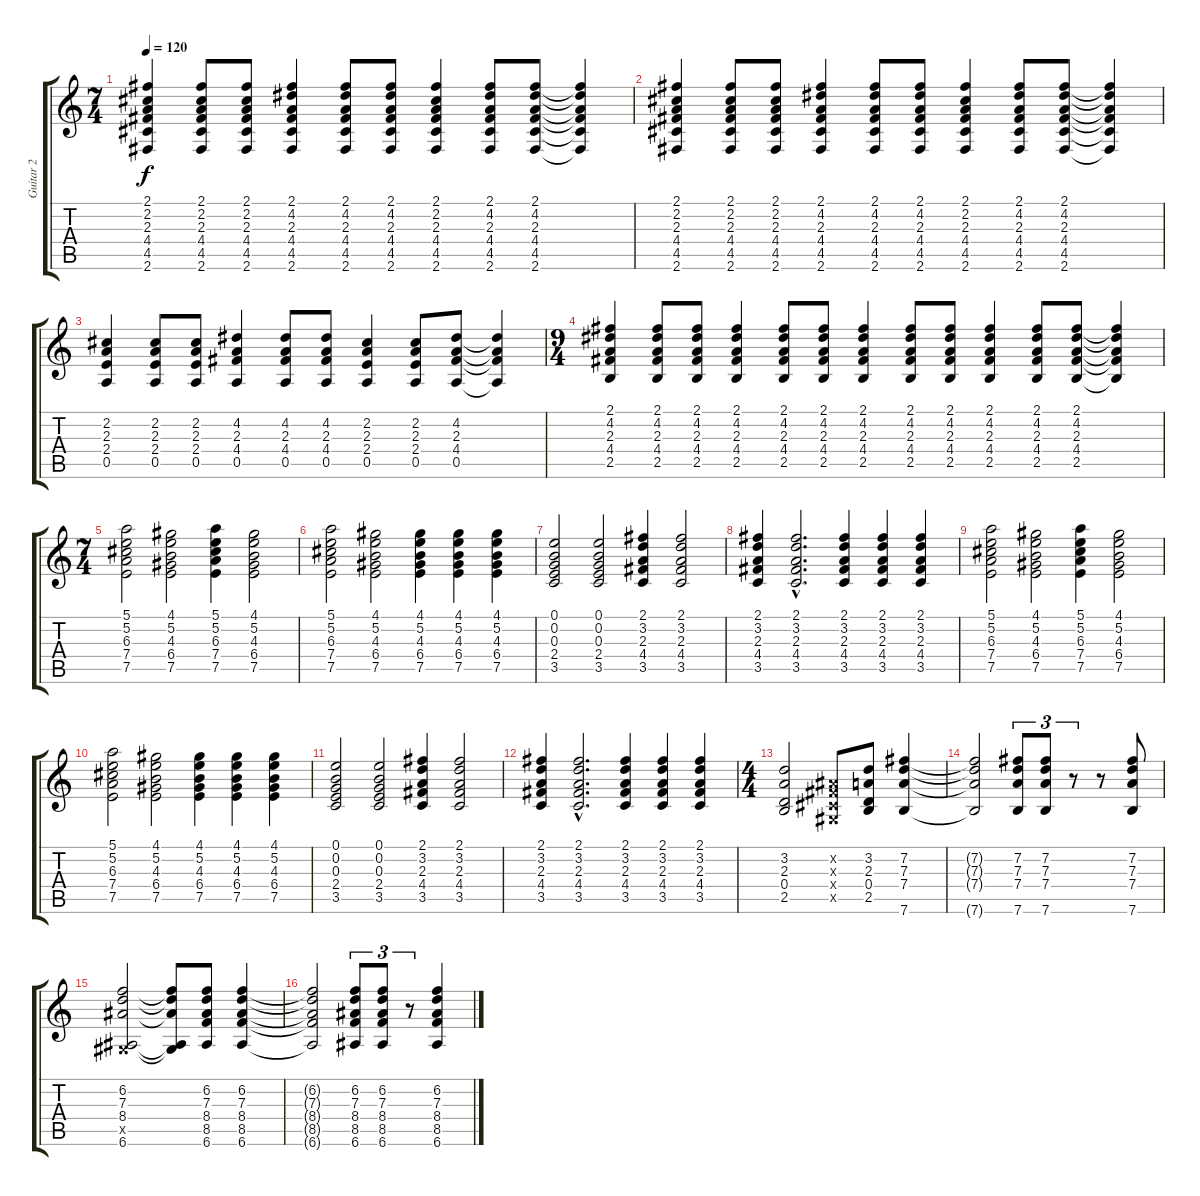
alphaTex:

\track ("Guitar 2" "Guitar 2") {instrument acousticguitarsteel}
\staff {score tabs}
\tuning (E4 B3 G3 D3 A2 E2) {hide}
\ts (7 4)
\tempo 120
\clef g2
\ks c
(2.1 2.2 2.3 4.4 4.5 2.6).4{dy f} (2.1 2.2 2.3 4.4 4.5 2.6).8 (2.1 2.2 2.3 4.4 4.5 2.6).8 (2.1 4.2 2.3 4.4 4.5 2.6).4 (2.1 4.2 2.3 4.4 4.5 2.6).8 (2.1 4.2 2.3 4.4 4.5 2.6).8 (2.1 2.2 2.3 4.4 4.5 2.6).4 (2.1 4.2 2.3 4.4 4.5 2.6).8 (2.1 4.2 2.3 4.4 4.5 2.6).8 (2.1{t} 4.2{t} 2.3{t} 4.4{t} 4.5{t} 2.6{t}).4 |
(2.1 2.2 2.3 4.4 4.5 2.6).4 (2.1 2.2 2.3 4.4 4.5 2.6).8 (2.1 2.2 2.3 4.4 4.5 2.6).8 (2.1 4.2 2.3 4.4 4.5 2.6).4 (2.1 4.2 2.3 4.4 4.5 2.6).8 (2.1 4.2 2.3 4.4 4.5 2.6).8 (2.1 2.2 2.3 4.4 4.5 2.6).4 (2.1 4.2 2.3 4.4 4.5 2.6).8 (2.1 4.2 2.3 4.4 4.5 2.6).8 (2.1{t} 4.2{t} 2.3{t} 4.4{t} 4.5{t} 2.6{t}).4 |
(2.2 2.3 2.4 0.5).4 (2.2 2.3 2.4 0.5).8 (2.2 2.3 2.4 0.5).8 (4.2 2.3 4.4 0.5).4 (4.2 2.3 4.4 0.5).8 (4.2 2.3 4.4 0.5).8 (2.2 2.3 2.4 0.5).4 (2.2 2.3 2.4 0.5).8 (4.2 2.3 4.4 0.5).8 (4.2{t} 2.3{t} 4.4{t} 0.5{t}).4 |
\ts (9 4)
(2.1 4.2 2.3 4.4 2.5).4 (2.1 4.2 2.3 4.4 2.5).8 (2.1 4.2 2.3 4.4 2.5).8 (2.1 4.2 2.3 4.4 2.5).4 (2.1 4.2 2.3 4.4 2.5).8 (2.1 4.2 2.3 4.4 2.5).8 (2.1 4.2 2.3 4.4 2.5).4 (2.1 4.2 2.3 4.4 2.5).8 (2.1 4.2 2.3 4.4 2.5).8 (2.1 4.2 2.3 4.4 2.5).4 (2.1 4.2 2.3 4.4 2.5).8 (2.1 4.2 2.3 4.4 2.5).8 (2.1{t} 4.2{t} 2.3{t} 4.4{t} 2.5{t}).4 |
\ts (7 4)
(5.1 5.2 6.3 7.4 7.5).2 (4.1 5.2 4.3 6.4 7.5).2 (5.1 5.2 6.3 7.4 7.5).4 (4.1 5.2 4.3 6.4 7.5).2 |
(5.1 5.2 6.3 7.4 7.5).2 (4.1 5.2 4.3 6.4 7.5).2 (4.1 5.2 4.3 6.4 7.5).4 (4.1 5.2 4.3 6.4 7.5).4 (4.1 5.2 4.3 6.4 7.5).4 |
(0.1 0.2 0.3 2.4 3.5).2 (0.1 0.2 0.3 2.4 3.5).2 (2.1 3.2 2.3 4.4 3.5).4 (2.1 3.2 2.3 4.4 3.5).2 |
(2.1 3.2 2.3 4.4 3.5).4 (2.1{hac} 3.2{hac} 2.3{hac} 4.4{hac} 3.5{hac}).2{d} (2.1 3.2 2.3 4.4 3.5).4 (2.1 3.2 2.3 4.4 3.5).4 (2.1 3.2 2.3 4.4 3.5).4 |
(5.1 5.2 6.3 7.4 7.5).2 (4.1 5.2 4.3 6.4 7.5).2 (5.1 5.2 6.3 7.4 7.5).4 (4.1 5.2 4.3 6.4 7.5).2 |
(5.1 5.2 6.3 7.4 7.5).2 (4.1 5.2 4.3 6.4 7.5).2 (4.1 5.2 4.3 6.4 7.5).4 (4.1 5.2 4.3 6.4 7.5).4 (4.1 5.2 4.3 6.4 7.5).4 |
(0.1 0.2 0.3 2.4 3.5).2 (0.1 0.2 0.3 2.4 3.5).2 (2.1 3.2 2.3 4.4 3.5).4 (2.1 3.2 2.3 4.4 3.5).2 |
(2.1 3.2 2.3 4.4 3.5).4 (2.1{hac} 3.2{hac} 2.3{hac} 4.4{hac} 3.5{hac}).2{d} (2.1 3.2 2.3 4.4 3.5).4 (2.1 3.2 2.3 4.4 3.5).4 (2.1 3.2 2.3 4.4 3.5).4 |
\ts (4 4)
(3.2 2.3 0.4 2.5).2 (-1.2{x} -1.3{x} -1.4{x} -1.5{x}).8 (3.2 2.3 0.4 2.5).8 (7.2 7.3 7.4 7.6).4 |
(7.2{t} 7.3{t} 7.4{t} 7.6{t}).2 (7.2 7.3 7.4 7.6).8{tu (3 2)} (7.2 7.3 7.4 7.6).8{tu (3 2)} r.8{tu (3 2)} r.8 (7.2 7.3 7.4 7.6).8 |
(6.2 7.3 8.4 -1.5{x} 6.6).2 (6.2{t} 7.3{t} 8.4{t} -1.5{t} 6.6{t}).8 (6.2 7.3 8.4 8.5 6.6).8 (6.2 7.3 8.4 8.5 6.6).4 |
(6.2{t} 7.3{t} 8.4{t} 8.5{t} 6.6{t}).2 (6.2 7.3 8.4 8.5 6.6).8{tu (3 2)} (6.2 7.3 8.4 8.5 6.6).8{tu (3 2)} r.8{tu (3 2)} (6.2 7.3 8.4 8.5 6.6).4
